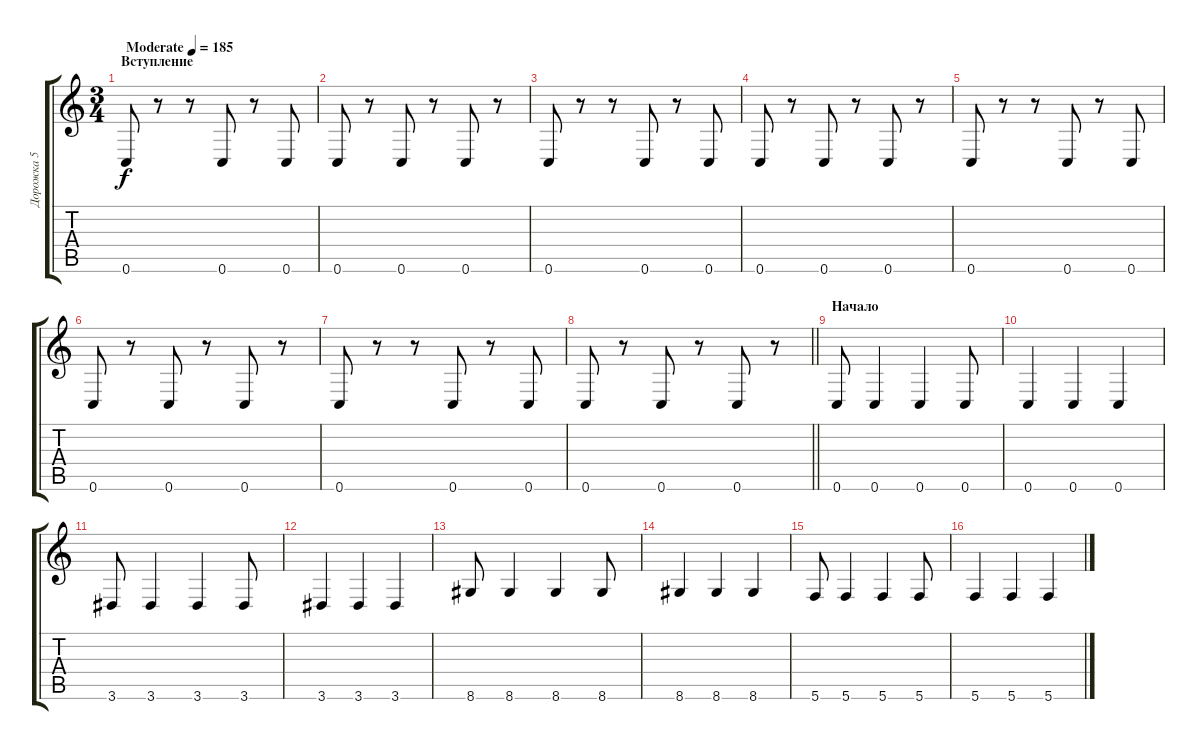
\track ("Дорожка 5" "Дорожка 5") {instrument electricbassfinger}
\staff {score tabs}
\tuning (D4 A3 F3 C3 G2 C2) {hide}
\ts (3 4)
\section ("" "Вступление")
\tempo (185 "Moderate")
\clef g2
\ks c
0.6.8{dy f instrument electricbassfinger} r.8 r.8 0.6.8 r.8 0.6.8 |
0.6.8 r.8 0.6.8 r.8 0.6.8 r.8 |
0.6.8 r.8 r.8 0.6.8 r.8 0.6.8 |
0.6.8 r.8 0.6.8 r.8 0.6.8 r.8 |
0.6.8 r.8 r.8 0.6.8 r.8 0.6.8 |
0.6.8 r.8 0.6.8 r.8 0.6.8 r.8 |
0.6.8 r.8 r.8 0.6.8 r.8 0.6.8 |
\barLineRight lightlight
0.6.8 r.8 0.6.8 r.8 0.6.8 r.8 |
\section ("" "Начало")
0.6.8 0.6.4 0.6.4 0.6.8 |
0.6.4 0.6.4 0.6.4 |
3.6.8 3.6.4 3.6.4 3.6.8 |
3.6.4 3.6.4 3.6.4 |
8.6.8 8.6.4 8.6.4 8.6.8 |
8.6.4 8.6.4 8.6.4 |
5.6.8 5.6.4 5.6.4 5.6.8 |
5.6.4 5.6.4 5.6.4
